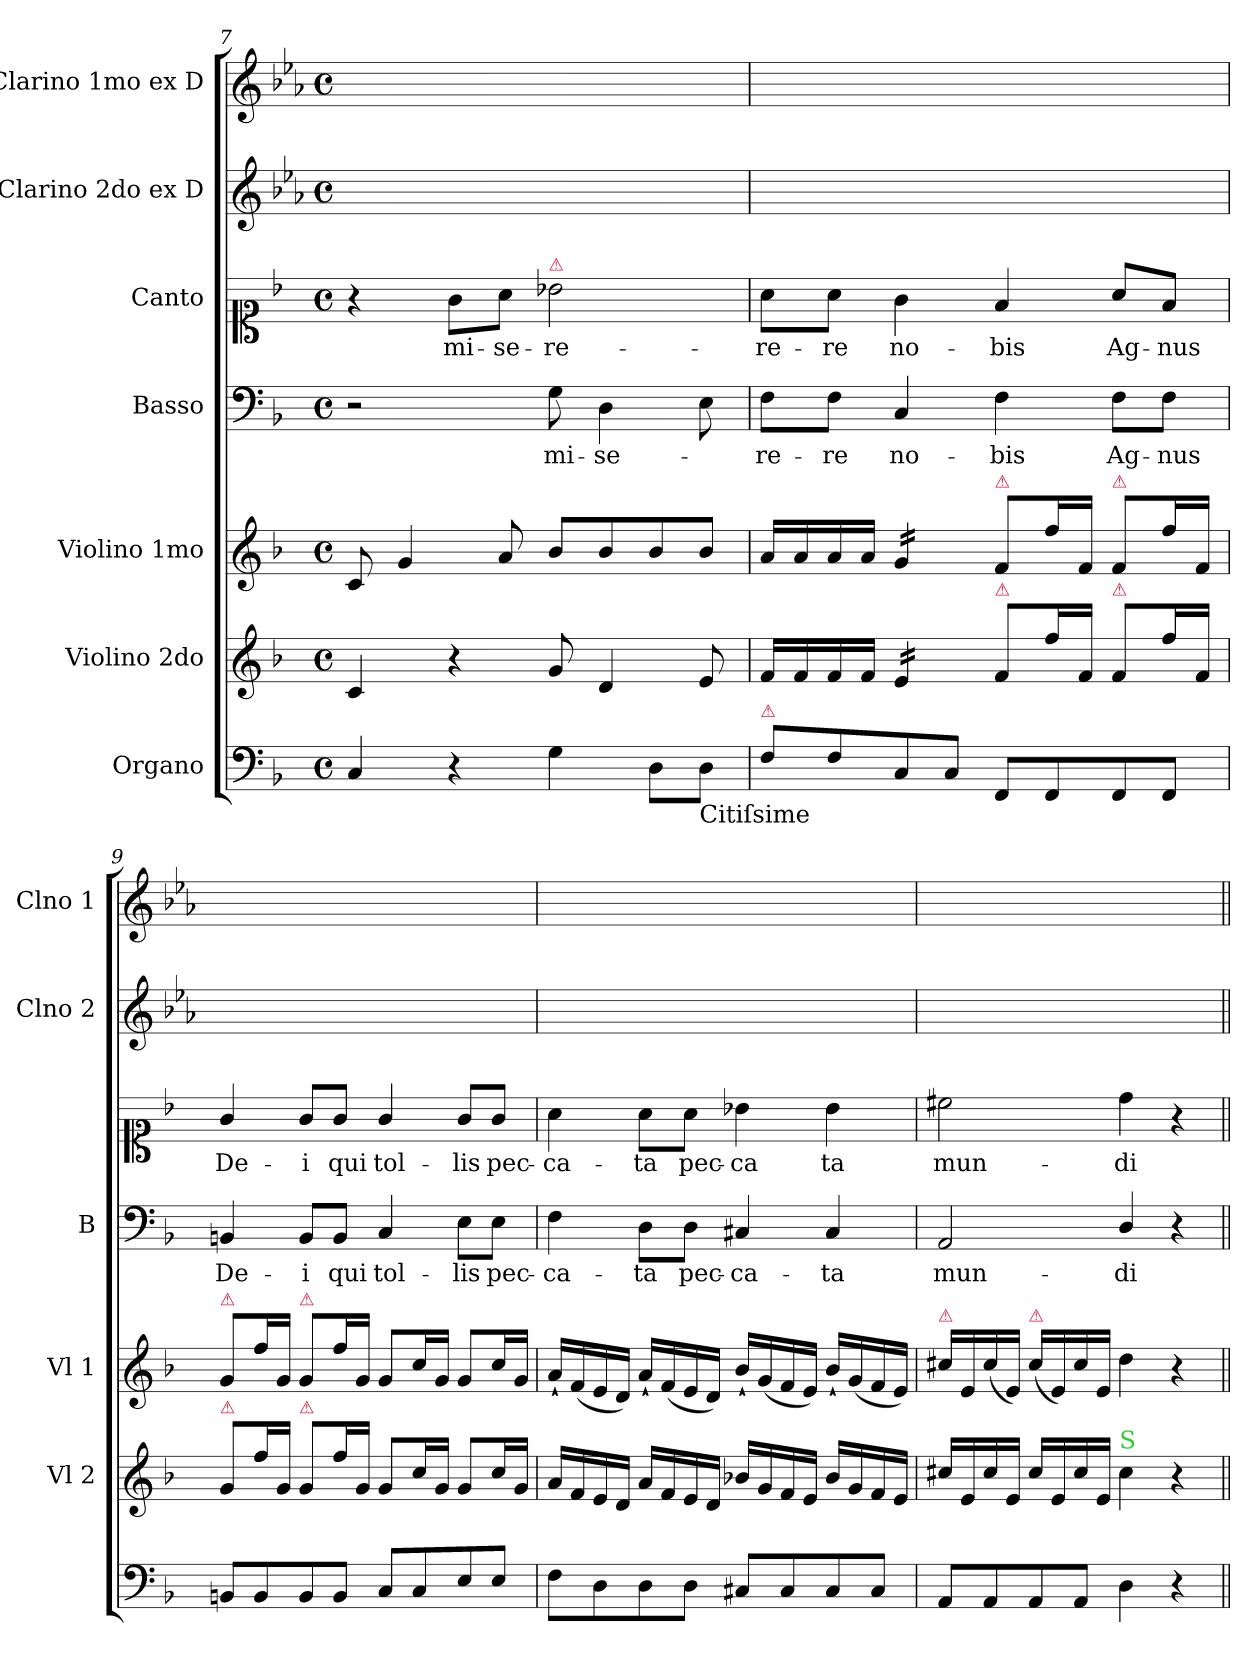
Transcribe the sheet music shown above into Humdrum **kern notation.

**kern	**kern	**kern	**kern	**text	**kern	**text	**kern	**kern
*part7	*part6	*part5	*part4	*part4	*part3	*part3	*part2	*part1
*staff7	*staff6	*staff5	*staff4	*staff4	*staff3	*staff3	*staff2	*staff1
*I"Organo	*I"Violino 2do	*I"Violino 1mo	*I"Basso	*	*I"Canto	*	*I"Clarino 2do ex D	*I"Clarino 1mo ex D
*	*I'Vl 2	*I'Vl 1	*I'B	*	*	*	*I'Clno 2	*I'Clno 1
*clefF4	*clefG2	*clefG2	*clefF4	*	*clefC1	*	*clefG2	*clefG2
*	*	*	*	*	*	*	*ITrd-1c-2	*ITrd-1c-2
*k[b-]	*k[b-]	*k[b-]	*k[b-]	*	*k[b-]	*	*k[b-]	*k[b-]
*M4/4	*M4/4	*M4/4	*M4/4	*	*M4/4	*	*M4/4	*M4/4
*met(c)	*met(c)	*met(c)	*met(c)	*	*met(c)	*	*met(c)	*met(c)
=7	=7	=7	=7	=7	=7	=7	=7	=7
4C/	4c/	8c/	2r	.	4r	.	1ryy	1ryy
.	.	4g/	.	.	.	.	.	.
4r	4r	.	.	.	8g\L	mi-	.	.
.	.	8a/	.	.	8a\J	-se-	.	.
!	!	!	!	!	!LO:TX:a:color=crimson:t=⚠	!	!	!
4G\	8g/	8b-/L	8G\	mi-	2b-X\	-re-	.	.
.	4d/	8b-/	4D\	-se-	.	.	.	.
8D\L	.	8b-/	.	.	.	.	.	.
!LO:TX:b:t=Citiſsime	!	!	!	!	!	!	!	!
8D\J	8e/	8b-/J	8E\	.	.	.	.	.
=8	=8	=8	=8	=8	=8	=8	=8	=8
!LO:TX:a:color=crimson:t=⚠	!	!	!	!	!	!	!	!
8F\L	16f/LL	16a/LL	8F\L	-re-	8a\L	-re-	1ryy	1ryy
.	16f/	16a/	.	.	.	.	.	.
8F\	16f/	16a/	8F\J	-re	8a\J	-re	.	.
.	16f/JJ	16a/JJ	.	.	.	.	.	.
*	*tremolo	*	*	*	*	*	*	*
*	*	*tremolo	*	*	*	*	*	*
8C/	16e/LL	16g/LL	4C/	no-	4g\	no-	.	.
.	16e/	16g/	.	.	.	.	.	.
8C/J	16e/	16g/	.	.	.	.	.	.
.	16e/JJ	16g/JJ	.	.	.	.	.	.
*	*	*Xtremolo	*	*	*	*	*	*
*	*Xtremolo	*	*	*	*	*	*	*
!	!	!LO:TX:a:color=crimson:t=⚠	!	!	!	!	!	!
!	!LO:TX:a:color=crimson:t=⚠	!	!	!	!	!	!	!
8FF/L	8f/L	8f/L	4F\	-bis	4f/	-bis	.	.
8FF/	16ff\L	16ff\L	.	.	.	.	.	.
.	16f/JJ	16f/JJ	.	.	.	.	.	.
!	!	!LO:TX:a:color=crimson:t=⚠	!	!	!	!	!	!
!	!LO:TX:a:color=crimson:t=⚠	!	!	!	!	!	!	!
8FF/	8f/L	8f/L	8F\L	Ag-	8a/L	Ag-	.	.
8FF/J	16ff\L	16ff\L	8F\J	-nus	8f/J	-nus	.	.
.	16f/JJ	16f/JJ	.	.	.	.	.	.
=9	=9	=9	=9	=9	=9	=9	=9	=9
!	!	!LO:TX:a:color=crimson:t=⚠	!	!	!	!	!	!
!	!LO:TX:a:color=crimson:t=⚠	!	!	!	!	!	!	!
8BBn/L	8g/L	8g/L	4BBn/	De-	4g/	De-	1ryy	1ryy
8BB/	16ff\L	16ff\L	.	.	.	.	.	.
.	16g/JJ	16g/JJ	.	.	.	.	.	.
!	!	!LO:TX:a:color=crimson:t=⚠	!	!	!	!	!	!
!	!LO:TX:a:color=crimson:t=⚠	!	!	!	!	!	!	!
8BB/	8g/L	8g/L	8BB/L	-i	8g/L	-i	.	.
8BB/J	16ff\L	16ff\L	8BB/J	qui	8g/J	qui	.	.
.	16g/JJ	16g/JJ	.	.	.	.	.	.
8C/L	8g/L	8g/L	4C/	tol-	4g/	tol-	.	.
8C/	16cc/L	16cc/L	.	.	.	.	.	.
.	16g/JJ	16g/JJ	.	.	.	.	.	.
8E/	8g/L	8g/L	8E\L	-lis	8g/L	-lis	.	.
8E/J	16cc/L	16cc/L	8E\J	pec-	8g/J	pec-	.	.
.	16g/JJ	16g/JJ	.	.	.	.	.	.
=10	=10	=10	=10	=10	=10	=10	=10	=10
8F\L	16a/LL	16a`/LL	4F\	-ca-	4a\	-ca-	1ryy	1ryy
.	16f/	(16f/	.	.	.	.	.	.
8D\	16e/	16e/	.	.	.	.	.	.
.	16d/JJ	16d/JJ)	.	.	.	.	.	.
8D\	16a/LL	16a`/LL	8D\L	-ta	8a\L	-ta	.	.
.	16f/	(16f/	.	.	.	.	.	.
8D\J	16e/	16e/	8D\J	pec-	8a\J	pec-	.	.
.	16d/JJ	16d/JJ)	.	.	.	.	.	.
8C#X/L	16b-X/LL	16b-`/LL	4C#X/	-ca-	4b-X\	-ca	.	.
.	16g/	(16g/	.	.	.	.	.	.
8C#/	16f/	16f/	.	.	.	.	.	.
.	16e/JJ	16e/JJ)	.	.	.	.	.	.
8C#/	16b-/LL	16b-`/LL	4C#/	-ta	4b-\	ta	.	.
.	16g/	(16g/	.	.	.	.	.	.
8C#/J	16f/	16f/	.	.	.	.	.	.
.	16e/JJ	16e/JJ)	.	.	.	.	.	.
=11	=11	=11	=11	=11	=11	=11	=11	=11
!	!	!LO:TX:a:color=crimson:t=⚠	!	!	!	!	!	!
8AA/L	16cc#X/LL	16cc#X\LL	2AA/	mun-	2cc#X\	mun-	1ryy	1ryy
.	16e/	16e/	.	.	.	.	.	.
8AA/	16cc#/	(16cc#\	.	.	.	.	.	.
.	16e/JJ	16e/JJ)	.	.	.	.	.	.
!	!	!LO:TX:a:color=crimson:t=⚠	!	!	!	!	!	!
8AA/	16cc#/LL	(16cc#\LL	.	.	.	.	.	.
.	16e/	16e/)	.	.	.	.	.	.
8AA/J	16cc#/	16cc#\	.	.	.	.	.	.
.	16e/JJ	16e/JJ	.	.	.	.	.	.
!	!LO:TX:a:color=limegreen:t=S	!	!	!	!	!	!	!
4D\	4cc#\	4dd\	4D/	-di	4dd\	-di	.	.
4r	4r	4r	4r	.	4r	.	.	.
=||	=||	=||	=||	=||	=||	=||	=||	=||
*-	*-	*-	*-	*-	*-	*-	*-	*-
